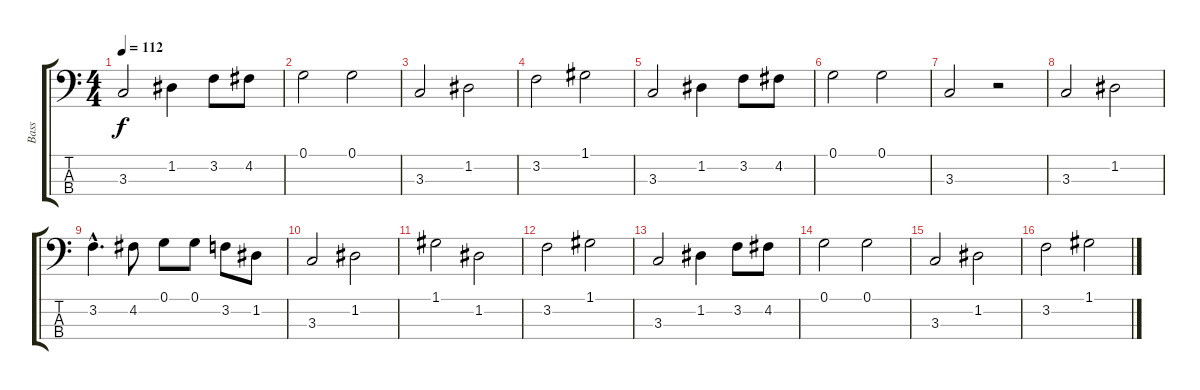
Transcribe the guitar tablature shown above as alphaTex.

\track ("Bass" "Bass") {instrument electricbassfinger}
\staff {score tabs}
\tuning (G2 D2 A1 E1) {hide}
\ts (4 4)
\tempo 112
\clef f4
\ks c
3.3.2{dy f} 1.2.4 3.2.8 4.2.8 |
0.1.2 0.1.2 |
3.3.2 1.2.2 |
3.2.2 1.1.2 |
3.3.2 1.2.4 3.2.8 4.2.8 |
0.1.2 0.1.2 |
3.3.2 r.2 |
3.3.2{instrument electricbassfinger} 1.2.2 |
3.2{hac}.4{d} 4.2.8 0.1.8 0.1.8 3.2.8 1.2.8 |
3.3.2 1.2.2 |
1.1.2 1.2.2 |
3.2.2 1.1.2 |
3.3.2 1.2.4 3.2.8 4.2.8 |
0.1.2 0.1.2 |
3.3.2 1.2.2 |
3.2.2 1.1.2
